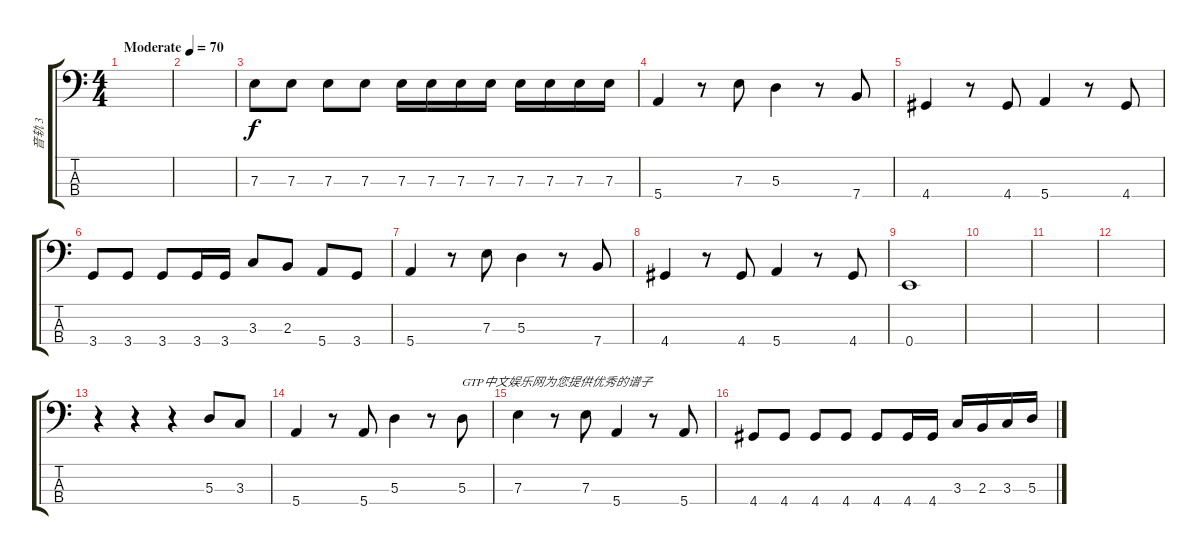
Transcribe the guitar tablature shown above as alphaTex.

\track ("音轨 3" "音轨 3") {instrument electricbassfinger}
\staff {score tabs}
\tuning (G2 D2 A1 E1) {hide}
\ts (4 4)
\tempo (70 "Moderate")
\clef f4
\ks c
|
|
7.3.8 7.3.8 7.3.8 7.3.8 7.3.16 7.3.16 7.3.16 7.3.16 7.3.16 7.3.16 7.3.16 7.3.16 |
5.4.4 r.8 7.3.8 5.3.4 r.8 7.4.8 |
4.4.4 r.8 4.4.8 5.4.4 r.8 4.4.8 |
3.4.8 3.4.8 3.4.8 3.4.16 3.4.16 3.3.8 2.3.8 5.4.8 3.4.8 |
5.4.4 r.8 7.3.8 5.3.4 r.8 7.4.8 |
4.4.4 r.8 4.4.8 5.4.4 r.8 4.4.8 |
0.4.1 |
|
|
|
r.4 r.4 r.4 5.3.8 3.3.8 |
5.4.4 r.8 5.4.8 5.3.4 r.8 5.3.8{txt "GTP中文娱乐网为您提供优秀的谱子"} |
7.3.4 r.8 7.3.8 5.4.4 r.8 5.4.8 |
4.4.8 4.4.8 4.4.8 4.4.8 4.4.8 4.4.16 4.4.16 3.3.16 2.3.16 3.3.16 5.3.16
